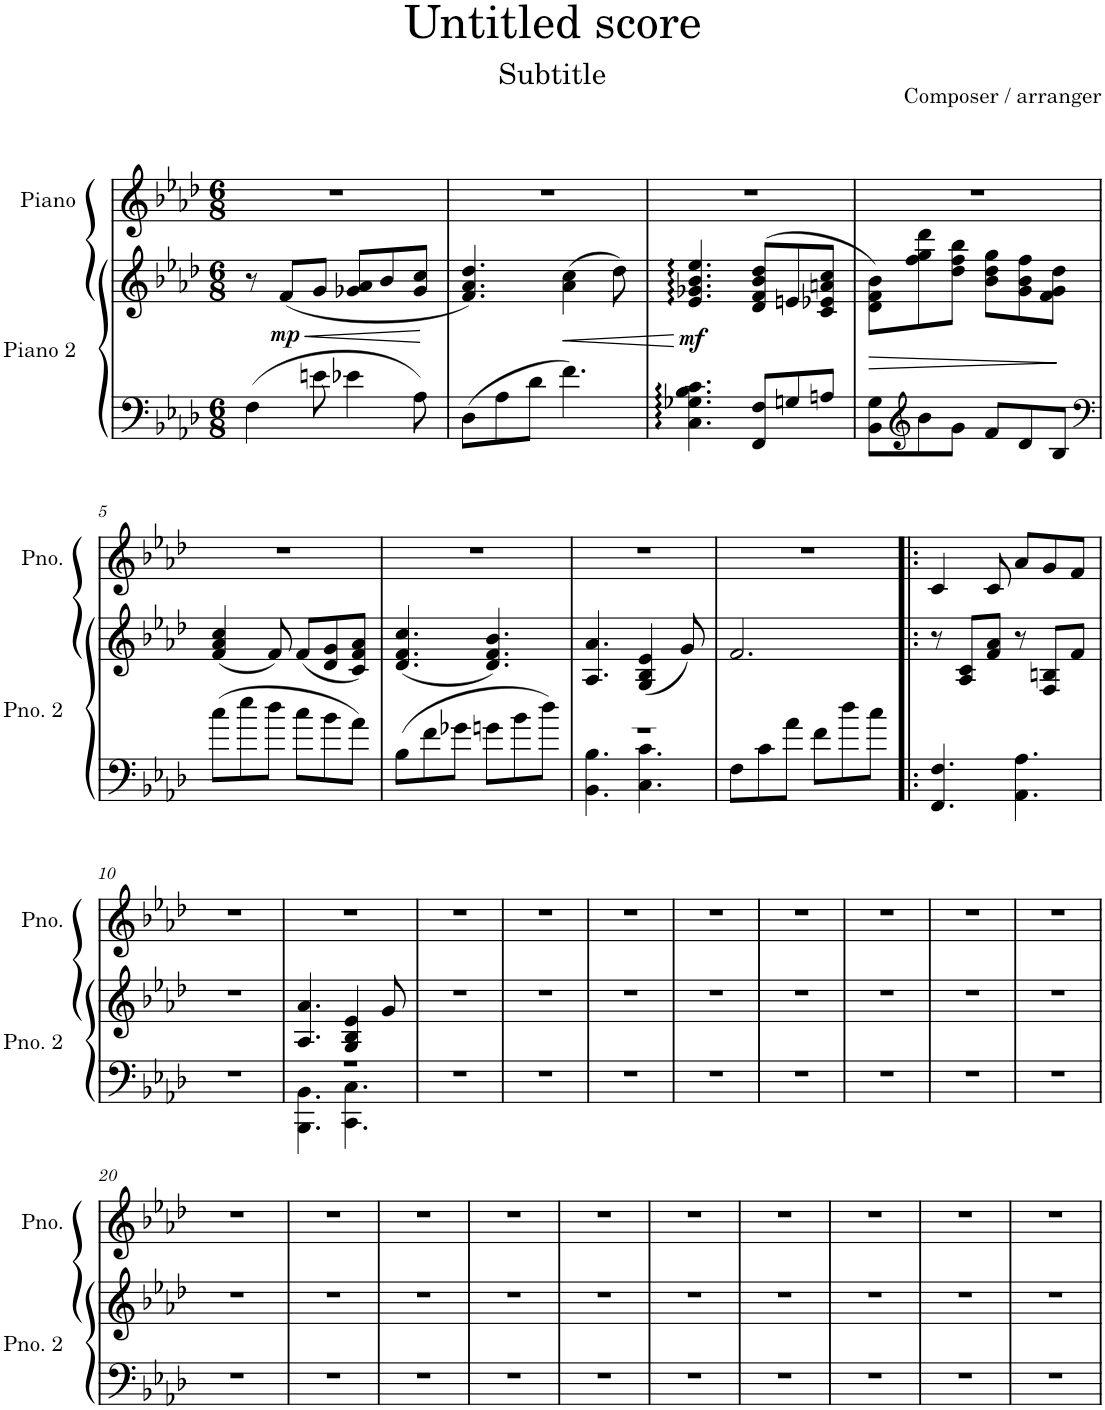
**kern	**kern	**dynam	**kern
*part2	*part2	*part2	*part1
*staff3	*staff2	*staff2/3	*staff1
*I"Piano 2	*	*	*I"Piano
*I'Pno. 2	*	*	*I'Pno.
*clefF4	*clefG2	*	*clefG2
*k[b-e-a-d-]	*k[b-e-a-d-]	*	*k[b-e-a-d-]
*M6/8	*M6/8	*	*M6/8
=1	=1	=1	=1
4F\	8r	.	2.r
!	!	!LO:HP:b	!
!	!	!LO:DY:n=1:b	!
.	(8f/L	< mp	.
8en\	8g/J	.	.
4e-X\	8g-X/ 8a-/L	.	.
.	8b-/	.	.
8A-\	8g-/ 8cc/J	.	.
.	.	[	.
=2	=2	=2	=2
8D-\L	4.f/ 4.a-/ 4.dd-/)	.	2.r
8A-\	.	.	.
8d-\J	.	.	.
!	!	!LO:HP:b	!
4.f\	(4a-\ 4cc\	<	.
.	8dd-\)	.	.
.	.	[	.
=3	=3	=3	=3
!	!	!LO:DY:b	!
4.C\: 4.G-X\: 4.B-\: 4.c\:	4.e-/: 4.g-X/: 4.b-/: 4.ee-/:	mf	2.r
8FF/ 8F/L	(8d-/ 8f/ 8b-/ 8dd-/L	.	.
8Gn/	8en/	.	.
8An/J	8c/ 8e-X/ 8an/ 8cc/J	.	.
=4	=4	=4	=4
!	!	!LO:HP:b	!
8BB-\ 8G\L	8d-\ 8f\ 8b-\L)	>	2.r
*clefG2	*	*	*
8b-\	8ff\ 8gg\ 8ddd-\	.	.
8g\J	8dd-\ 8ff\ 8bb-\J	.	.
8f/L	8b-\ 8dd-\ 8gg\L	.	.
8d-/	8g\ 8b-\ 8ff\	.	.
8B-/J	8f\ 8g\ 8dd-\J	.	.
.	.	]	.
!!LO:LB:g=z
=5	=5	=5	=5
*clefF4	*	*	*
8cc\L	(4f/ 4a-/ 4cc/	.	2.r
8ee-\	.	.	.
8dd-\J	8f/)	.	.
8cc\L	(8f/L	.	.
8b-\	8d-/ 8g/	.	.
8a-\J	8c/ 8f/ 8a-/J)	.	.
=6	=6	=6	=6
8B-\L	(4.d-/ 4.f/ 4.cc/	.	2.r
8f\	.	.	.
8g-X\J	.	.	.
8gn\L	4.d-/ 4.f/ 4.b-/)	.	.
8b-\	.	.	.
8dd-\J	.	.	.
=7	=7	=7	=7
*^	*	*	*
2.r	4.BB-\ 4.B-\	4.A-/ 4.a-/	.	2.r
.	4.C\ 4.c\	(4G/ 4B-/ 4e-/	.	.
.	.	8g/)	.	.
*v	*v	*	*	*
=8	=8	=8	=8
8F\L	2.f/	.	2.r
8c\	.	.	.
8a-\J	.	.	.
8f\L	.	.	.
8dd-\	.	.	.
8cc\J	.	.	.
=9!|:	=9!|:	=9!|:	=9!|:
4.FF/ 4.F/	8r	.	4c/
.	8A-/ 8c/L	.	.
.	8f/ 8a-/J	.	8c/
4.AA-\ 4.A-\	8r	.	8a-/L
.	8F/ 8Bn/L	.	8g/
.	8f/J	.	8f/J
!!LO:LB:g=z
=10	=10	=10	=10
2.r	2.r	.	2.r
=11	=11	=11	=11
*^	*	*	*
2.r	4.BBB-\ 4.BB-\	4.A-/ 4.a-/	.	2.r
.	4.CC\ 4.C\	4G/ 4B-/ 4e-/	.	.
.	.	8g/	.	.
*v	*v	*	*	*
=12	=12	=12	=12
2.r	2.r	.	2.r
=13	=13	=13	=13
2.r	2.r	.	2.r
=14	=14	=14	=14
2.r	2.r	.	2.r
=15	=15	=15	=15
2.r	2.r	.	2.r
=16	=16	=16	=16
2.r	2.r	.	2.r
=17	=17	=17	=17
2.r	2.r	.	2.r
=18	=18	=18	=18
2.r	2.r	.	2.r
=19	=19	=19	=19
2.r	2.r	.	2.r
!!LO:LB:g=z
=20	=20	=20	=20
2.r	2.r	.	2.r
=21	=21	=21	=21
2.r	2.r	.	2.r
=22	=22	=22	=22
2.r	2.r	.	2.r
=23	=23	=23	=23
2.r	2.r	.	2.r
=24	=24	=24	=24
2.r	2.r	.	2.r
=25	=25	=25	=25
2.r	2.r	.	2.r
=26	=26	=26	=26
2.r	2.r	.	2.r
=27	=27	=27	=27
2.r	2.r	.	2.r
=28	=28	=28	=28
2.r	2.r	.	2.r
=29	=29	=29	=29
2.r	2.r	.	2.r
=	=	=	=
*-	*-	*-	*-
